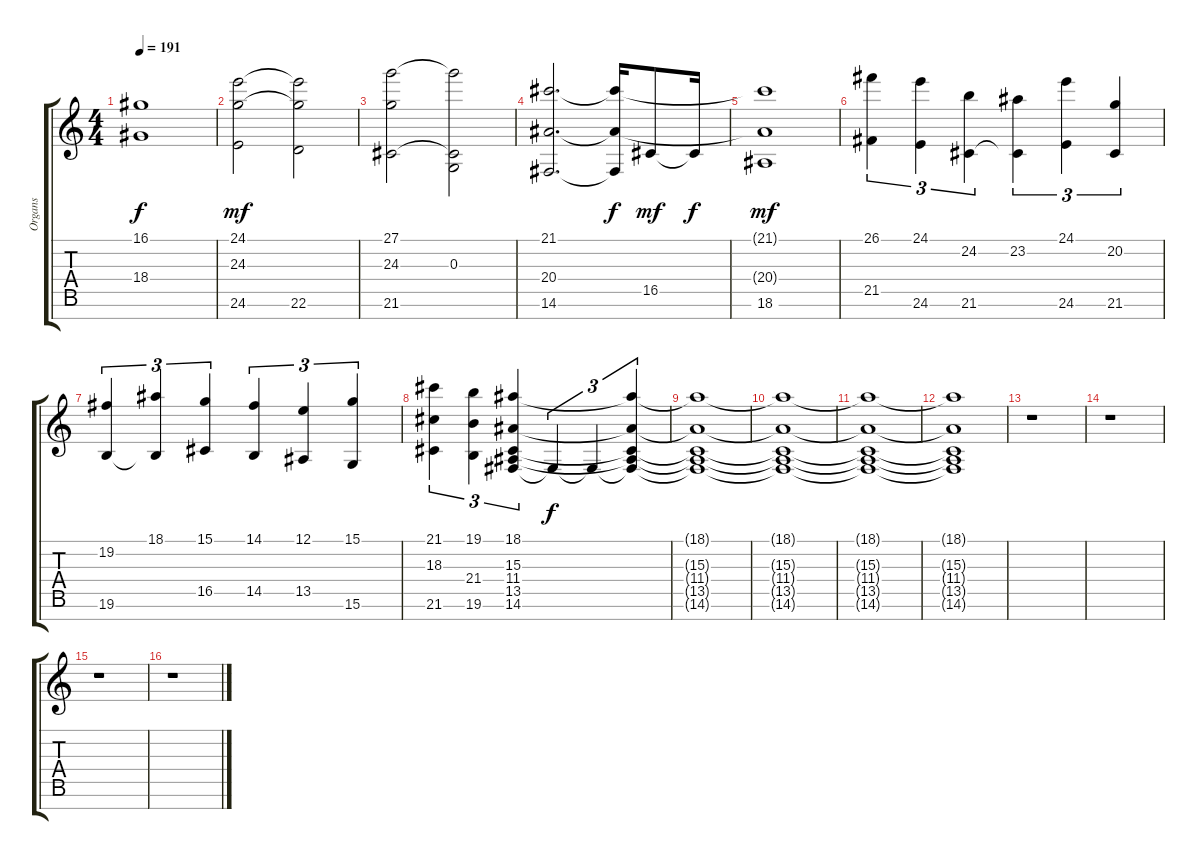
\track ("Organs" "Organs") {instrument rockorgan}
\staff {score tabs}
\tuning (E4 B3 G3 D3 A2 E2 B1) {hide}
\ts (4 4)
\tempo 191
\clef g2
\ks c
(16.1{t} 18.4{t}).1{dy f} |
(24.1 24.3 24.6).2{dy mf} (24.1{t} 24.3{t} 22.6).2 |
(27.1 24.3 21.6).2 (27.1{t} 0.3 21.6{t}).2 |
(21.1 20.4 14.6).2{d} (21.1{t} 20.4{t} 14.6{t}).16{dy f} 16.5.8{dy mf} 16.5{t}.16{dy f} |
(21.1{t} 20.4{t} 18.6).1{dy mf} |
(26.1 21.5).4{tu (3 2)} (24.1 24.6).4{tu (3 2)} (24.2 21.6).4{tu (3 2)} (23.2 21.6{t}).4{tu (3 2)} (24.1 24.6).4{tu (3 2)} (20.2 21.6).4{tu (3 2)} |
(19.2 19.6).4{tu (3 2)} (18.1 19.6{t}).4{tu (3 2)} (15.1 16.5).4{tu (3 2)} (14.1 14.5).4{tu (3 2)} (12.1 13.5).4{tu (3 2)} (15.1 15.6).4{tu (3 2)} |
(21.1 18.3 21.6).4{tu (3 2)} (19.1 21.4 19.6).4{tu (3 2)} (18.1 15.3 11.4 13.5 14.6).4{tu (3 2)} 14.6{t}.4{tu (3 2) dy f} 14.6{t}.4{tu (3 2)} (18.1{t} 15.3{t} 11.4{t} 13.5{t} 14.6{t}).4{tu (3 2)} |
(18.1{t} 15.3{t} 11.4{t} 13.5{t} 14.6{t}).1 |
(18.1{t} 15.3{t} 11.4{t} 13.5{t} 14.6{t}).1 |
(18.1{t} 15.3{t} 11.4{t} 13.5{t} 14.6{t}).1 |
(18.1{t} 15.3{t} 11.4{t} 13.5{t} 14.6{t}).1 |
r.1 |
r.1 |
r.1 |
r.1
